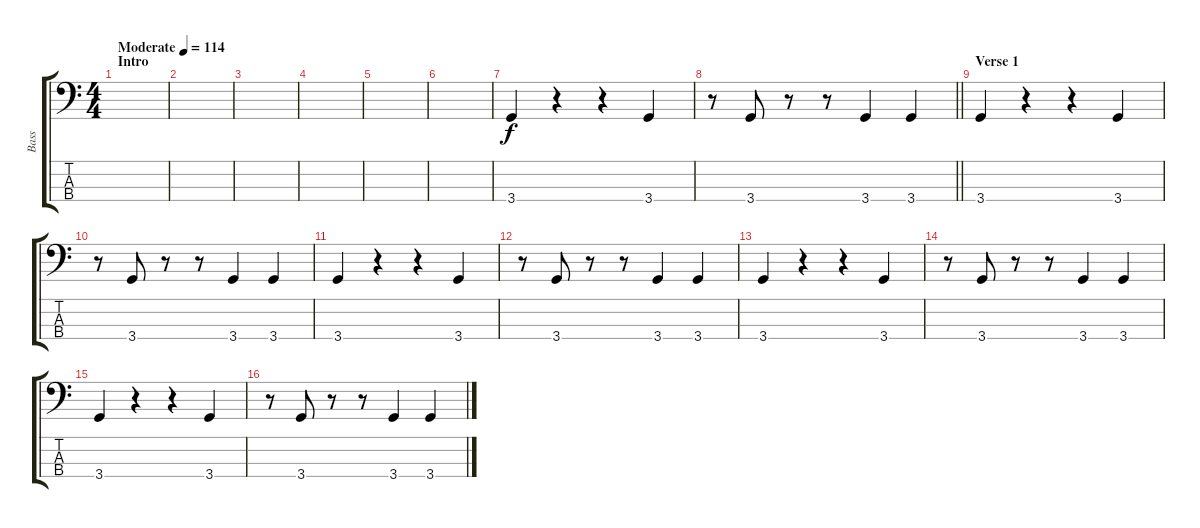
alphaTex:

\track ("Bass" "Bass") {instrument electricbassfinger}
\staff {score tabs}
\tuning (G2 D2 A1 E1) {hide}
\ts (4 4)
\section ("" "Intro")
\tempo (114 "Moderate")
\clef f4
\ks c
|
|
|
|
|
|
3.4.4 r.4 r.4 3.4.4 |
\barLineRight lightlight
r.8 3.4.8 r.8 r.8 3.4.4 3.4.4 |
\section ("" "Verse 1")
3.4.4 r.4 r.4 3.4.4 |
r.8 3.4.8 r.8 r.8 3.4.4 3.4.4 |
3.4.4 r.4 r.4 3.4.4 |
r.8 3.4.8 r.8 r.8 3.4.4 3.4.4 |
3.4.4 r.4 r.4 3.4.4 |
r.8 3.4.8 r.8 r.8 3.4.4 3.4.4 |
3.4.4 r.4 r.4 3.4.4 |
r.8 3.4.8 r.8 r.8 3.4.4 3.4.4
